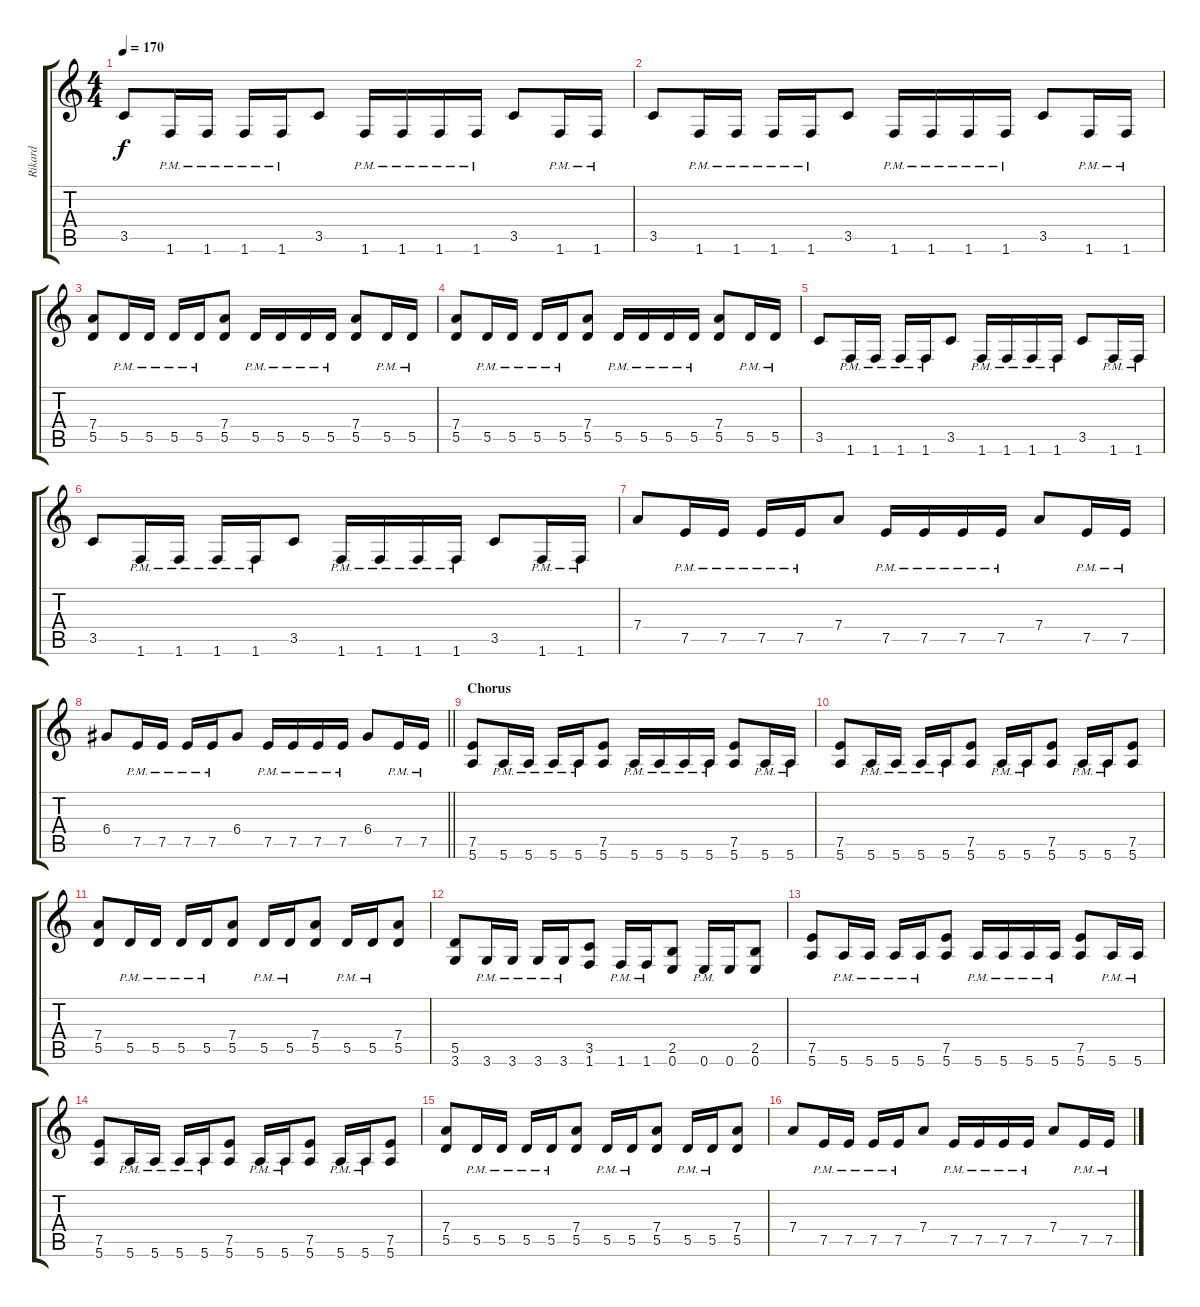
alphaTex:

\track ("Rikard" "Rikard") {instrument distortionguitar}
\staff {score tabs}
\tuning (E4 B3 G3 D3 A2 E2) {hide}
\ts (4 4)
\tempo 170
\clef g2
\ks c
3.5.8{dy f} 1.6{pm}.16 1.6{pm}.16 1.6{pm}.16 1.6{pm}.16 3.5.8 1.6{pm}.16 1.6{pm}.16 1.6{pm}.16 1.6{pm}.16 3.5.8 1.6{pm}.16 1.6{pm}.16 |
3.5.8 1.6{pm}.16 1.6{pm}.16 1.6{pm}.16 1.6{pm}.16 3.5.8 1.6{pm}.16 1.6{pm}.16 1.6{pm}.16 1.6{pm}.16 3.5.8 1.6{pm}.16 1.6{pm}.16 |
(7.4 5.5).8 5.5{pm}.16 5.5{pm}.16 5.5{pm}.16 5.5{pm}.16 (7.4 5.5).8 5.5{pm}.16 5.5{pm}.16 5.5{pm}.16 5.5{pm}.16 (7.4 5.5).8 5.5{pm}.16 5.5{pm}.16 |
(7.4 5.5).8 5.5{pm}.16 5.5{pm}.16 5.5{pm}.16 5.5{pm}.16 (7.4 5.5).8 5.5{pm}.16 5.5{pm}.16 5.5{pm}.16 5.5{pm}.16 (7.4 5.5).8 5.5{pm}.16 5.5{pm}.16 |
3.5.8 1.6{pm}.16 1.6{pm}.16 1.6{pm}.16 1.6{pm}.16 3.5.8 1.6{pm}.16 1.6{pm}.16 1.6{pm}.16 1.6{pm}.16 3.5.8 1.6{pm}.16 1.6{pm}.16 |
3.5.8 1.6{pm}.16 1.6{pm}.16 1.6{pm}.16 1.6{pm}.16 3.5.8 1.6{pm}.16 1.6{pm}.16 1.6{pm}.16 1.6{pm}.16 3.5.8 1.6{pm}.16 1.6{pm}.16 |
7.4.8 7.5{pm}.16 7.5{pm}.16 7.5{pm}.16 7.5{pm}.16 7.4.8 7.5{pm}.16 7.5{pm}.16 7.5{pm}.16 7.5{pm}.16 7.4.8 7.5{pm}.16 7.5{pm}.16 |
\barLineRight lightlight
6.4.8 7.5{pm}.16 7.5{pm}.16 7.5{pm}.16 7.5{pm}.16 6.4.8 7.5{pm}.16 7.5{pm}.16 7.5{pm}.16 7.5{pm}.16 6.4.8 7.5{pm}.16 7.5{pm}.16 |
\section ("" "Chorus")
(7.5 5.6).8 5.6{pm}.16 5.6{pm}.16 5.6{pm}.16 5.6{pm}.16 (7.5 5.6).8 5.6{pm}.16 5.6{pm}.16 5.6{pm}.16 5.6{pm}.16 (7.5 5.6).8 5.6{pm}.16 5.6{pm}.16 |
(7.5 5.6).8 5.6{pm}.16 5.6{pm}.16 5.6{pm}.16 5.6{pm}.16 (7.5 5.6).8 5.6{pm}.16 5.6{pm}.16 (7.5 5.6).8 5.6{pm}.16 5.6{pm}.16 (7.5 5.6).8 |
(7.4 5.5).8 5.5{pm}.16 5.5{pm}.16 5.5{pm}.16 5.5{pm}.16 (7.4 5.5).8 5.5{pm}.16 5.5{pm}.16 (7.4 5.5).8 5.5{pm}.16 5.5{pm}.16 (7.4 5.5).8 |
(5.5 3.6).8 3.6{pm}.16 3.6{pm}.16 3.6{pm}.16 3.6{pm}.16 (3.5 1.6).8 1.6{pm}.16 1.6{pm}.16 (2.5 0.6).8 0.6{pm}.16 0.6.16 (2.5 0.6).8 |
(7.5 5.6).8 5.6{pm}.16 5.6{pm}.16 5.6{pm}.16 5.6{pm}.16 (7.5 5.6).8 5.6{pm}.16 5.6{pm}.16 5.6{pm}.16 5.6{pm}.16 (7.5 5.6).8 5.6{pm}.16 5.6{pm}.16 |
(7.5 5.6).8 5.6{pm}.16 5.6{pm}.16 5.6{pm}.16 5.6{pm}.16 (7.5 5.6).8 5.6{pm}.16 5.6{pm}.16 (7.5 5.6).8 5.6{pm}.16 5.6{pm}.16 (7.5 5.6).8 |
(7.4 5.5).8 5.5{pm}.16 5.5{pm}.16 5.5{pm}.16 5.5{pm}.16 (7.4 5.5).8 5.5{pm}.16 5.5{pm}.16 (7.4 5.5).8 5.5{pm}.16 5.5{pm}.16 (7.4 5.5).8 |
7.4.8 7.5{pm}.16 7.5{pm}.16 7.5{pm}.16 7.5{pm}.16 7.4.8 7.5{pm}.16 7.5{pm}.16 7.5{pm}.16 7.5{pm}.16 7.4.8 7.5{pm}.16 7.5{pm}.16
